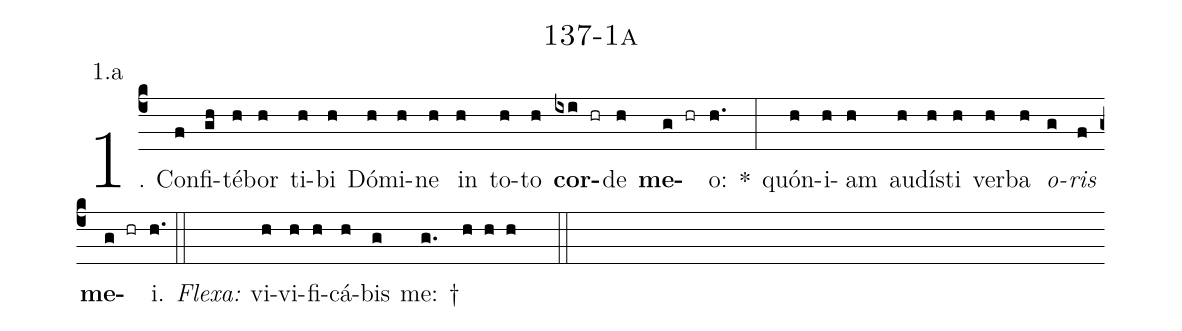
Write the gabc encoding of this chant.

name: 137-1a;
annotation: 1.a;
%%
(c4)1. Con(f)fi(gh)té(h)bor(h) ti(h)bi(h) Dó(h)mi(h)ne(h) in(h) to(h)to(h) <b>cor</b>(ixi hr)de(h) <b>me</b>(g hr)o:(h.) *(:) quón(h)i(h)am(h) au(h)dís(h)ti(h) ver(h)ba(h) <i>o</i>(g)<i>ris</i>(f) <b>me</b>(g hr)i.(h.) (::)
<i>Flexa:</i>(////)  vi(h)vi(h)fi(h)cá(h)bis(g) me: †(g.//// h h h  ::)
